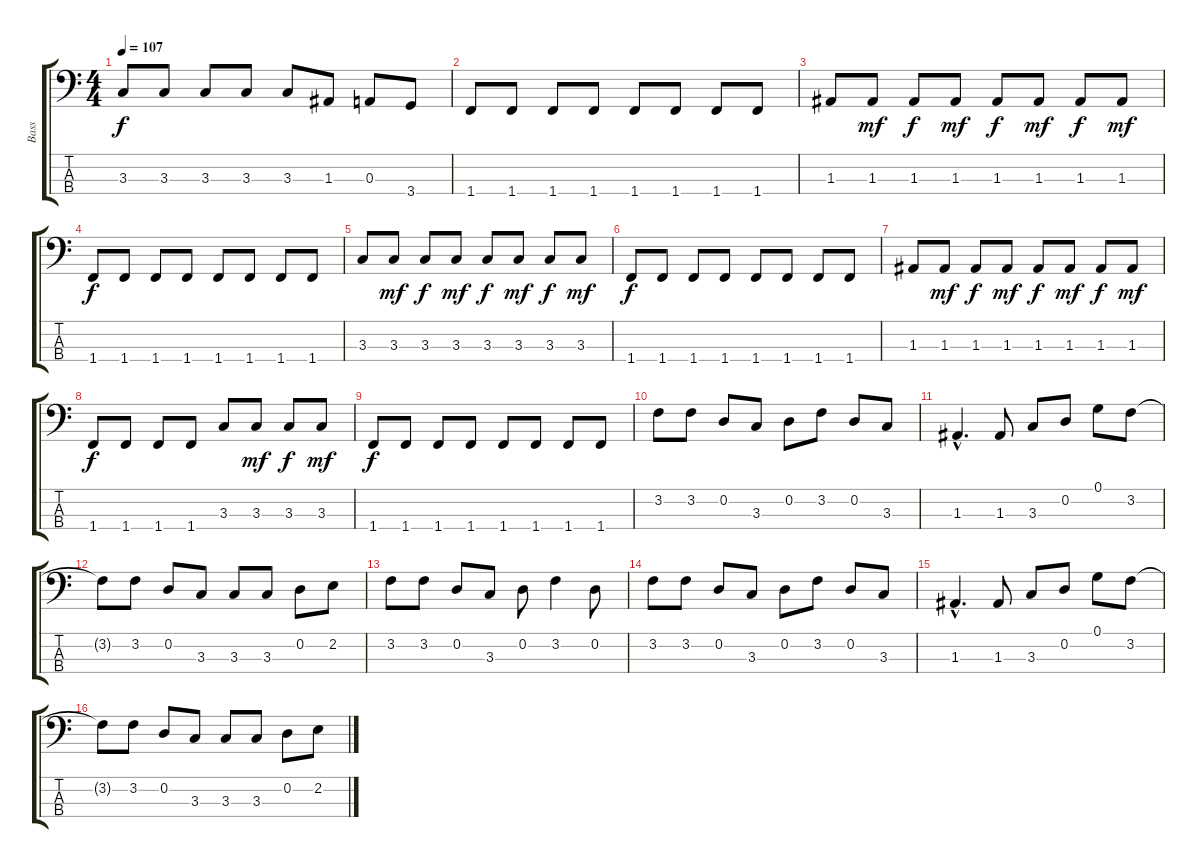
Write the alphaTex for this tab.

\track ("Bass" "Bass") {instrument electricbassfinger}
\staff {score tabs}
\tuning (G2 D2 A1 E1) {hide}
\ts (4 4)
\tempo 107
\clef f4
\ks c
3.3.8{dy f} 3.3.8 3.3.8 3.3.8 3.3.8 1.3.8 0.3.8 3.4.8 |
1.4.8 1.4.8 1.4.8 1.4.8 1.4.8 1.4.8 1.4.8 1.4.8 |
1.3.8 1.3.8{dy mf} 1.3.8{dy f} 1.3.8{dy mf} 1.3.8{dy f} 1.3.8{dy mf} 1.3.8{dy f} 1.3.8{dy mf} |
1.4.8{dy f} 1.4.8 1.4.8 1.4.8 1.4.8 1.4.8 1.4.8 1.4.8 |
3.3.8 3.3.8{dy mf} 3.3.8{dy f} 3.3.8{dy mf} 3.3.8{dy f} 3.3.8{dy mf} 3.3.8{dy f} 3.3.8{dy mf} |
1.4.8{dy f} 1.4.8 1.4.8 1.4.8 1.4.8 1.4.8 1.4.8 1.4.8 |
1.3.8 1.3.8{dy mf} 1.3.8{dy f} 1.3.8{dy mf} 1.3.8{dy f} 1.3.8{dy mf} 1.3.8{dy f} 1.3.8{dy mf} |
1.4.8{dy f} 1.4.8 1.4.8 1.4.8 3.3.8 3.3.8{dy mf} 3.3.8{dy f} 3.3.8{dy mf} |
1.4.8{dy f} 1.4.8 1.4.8 1.4.8 1.4.8 1.4.8 1.4.8 1.4.8 |
3.2.8 3.2.8 0.2.8 3.3.8 0.2.8 3.2.8 0.2.8 3.3.8 |
1.3{hac}.4{d} 1.3.8 3.3.8 0.2.8 0.1.8 3.2.8 |
3.2{t}.8 3.2.8 0.2.8 3.3.8 3.3.8 3.3.8 0.2.8 2.2.8 |
3.2.8 3.2.8 0.2.8 3.3.8 0.2.8 3.2.4 0.2.8 |
3.2.8 3.2.8 0.2.8 3.3.8 0.2.8 3.2.8 0.2.8 3.3.8 |
1.3{hac}.4{d} 1.3.8 3.3.8 0.2.8 0.1.8 3.2.8 |
3.2{t}.8 3.2.8 0.2.8 3.3.8 3.3.8 3.3.8 0.2.8 2.2.8
